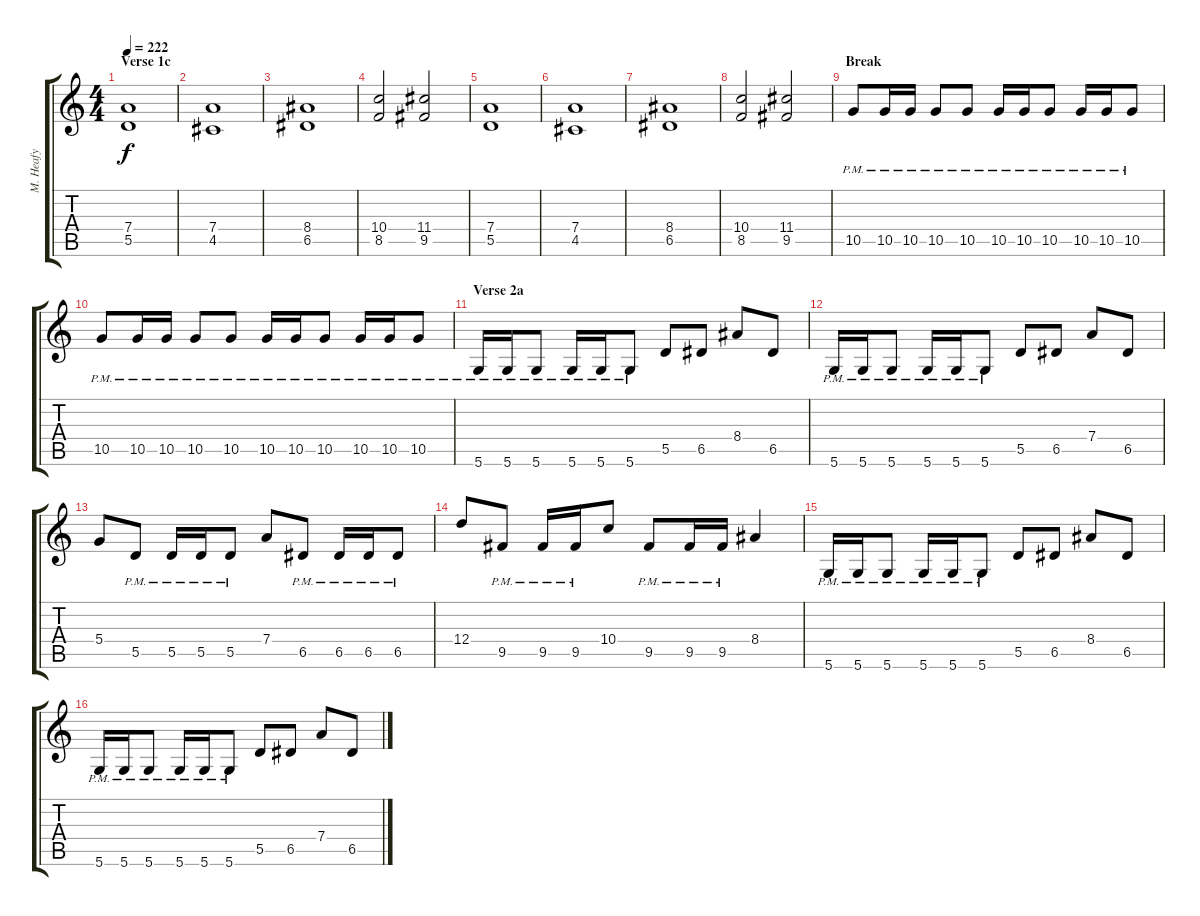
\track ("M. Heafy" "M. Heafy") {instrument overdrivenguitar}
\staff {score tabs}
\tuning (E4 B3 G3 D3 A2 D2) {hide}
\ts (4 4)
\section ("" "Verse 1c")
\tempo 222
\clef g2
\ks c
(7.4 5.5).1{dy f} |
(7.4 4.5).1 |
(8.4 6.5).1 |
(10.4 8.5).2 (11.4 9.5).2 |
(7.4 5.5).1 |
(7.4 4.5).1 |
(8.4 6.5).1 |
(10.4 8.5).2 (11.4 9.5).2 |
\section ("" "Break")
10.5{pm}.8 10.5{pm}.16 10.5{pm}.16 10.5{pm}.8 10.5{pm}.8 10.5{pm}.16 10.5{pm}.16 10.5{pm}.8 10.5{pm}.16 10.5{pm}.16 10.5{pm}.8 |
10.5{pm}.8 10.5{pm}.16 10.5{pm}.16 10.5{pm}.8 10.5{pm}.8 10.5{pm}.16 10.5{pm}.16 10.5{pm}.8 10.5{pm}.16 10.5{pm}.16 10.5{pm}.8 |
\section ("" "Verse 2a")
5.6{pm}.16 5.6{pm}.16 5.6{pm}.8 5.6{pm}.16 5.6{pm}.16 5.6{pm}.8 5.5.8 6.5.8 8.4.8 6.5.8 |
5.6{pm}.16 5.6{pm}.16 5.6{pm}.8 5.6{pm}.16 5.6{pm}.16 5.6{pm}.8 5.5.8 6.5.8 7.4.8 6.5.8 |
5.4.8 5.5{pm}.8 5.5{pm}.16 5.5{pm}.16 5.5{pm}.8 7.4.8 6.5{pm}.8 6.5{pm}.16 6.5{pm}.16 6.5{pm}.8 |
12.4.8 9.5{pm}.8 9.5{pm}.16 9.5{pm}.16 10.4.8 9.5{pm}.8 9.5{pm}.16 9.5{pm}.16 8.4.4 |
5.6{pm}.16 5.6{pm}.16 5.6{pm}.8 5.6{pm}.16 5.6{pm}.16 5.6{pm}.8 5.5.8 6.5.8 8.4.8 6.5.8 |
5.6{pm}.16 5.6{pm}.16 5.6{pm}.8 5.6{pm}.16 5.6{pm}.16 5.6{pm}.8 5.5.8 6.5.8 7.4.8 6.5.8
